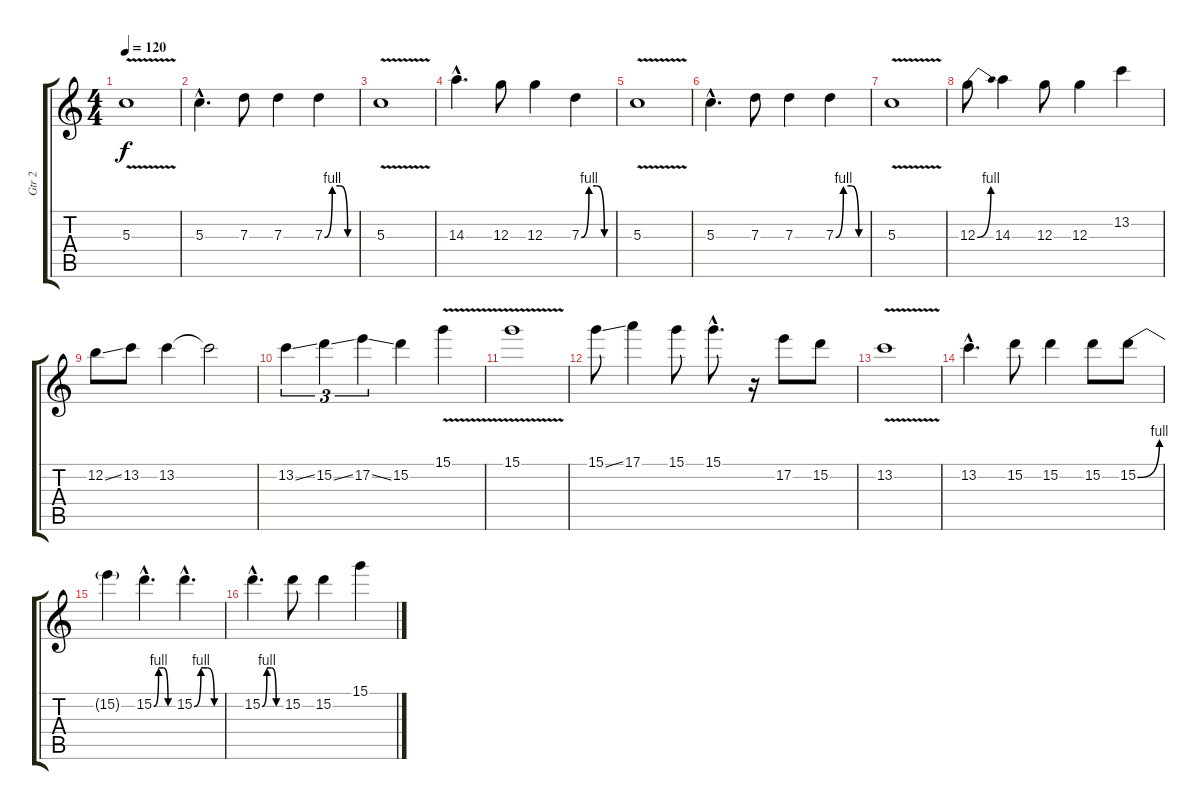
\track ("Gtr 2" "Gtr 2") {instrument overdrivenguitar}
\staff {score tabs}
\tuning (E4 B3 G3 D3 A2 E2) {hide}
\ts (4 4)
\tempo 120
\clef g2
\ks c
5.3{v}.1{dy f} |
5.3{hac}.4{d} 7.3.8 7.3.4 7.3{be (custom 0 0 15 4 30 4 45 0 60 0)}.4 |
5.3{v}.1 |
14.3{hac}.4{d} 12.3.8 12.3.4 7.3{be (custom 0 0 15 4 30 4 45 0 60 0)}.4 |
5.3{v}.1 |
5.3{hac}.4{d} 7.3.8 7.3.4 7.3{be (custom 0 0 15 4 30 4 45 0 60 0)}.4 |
5.3{v}.1 |
12.3{be (bend 0 0 60 4)}.8 14.3.4 12.3.8 12.3.4 13.2.4 |
12.2{ss}.8 13.2.8 13.2.4 13.2{t}.2 |
13.2{ss}.4{tu (3 2)} 15.2{ss}.4{tu (3 2)} 17.2{ss}.4{tu (3 2)} 15.2.4 15.1{v}.4 |
15.1{v}.1 |
15.1{ss}.8 17.1.4 15.1.8 15.1{hac}.8{d} r.16 17.2.8 15.2.8 |
13.2{v}.1 |
13.2{hac}.4{d} 15.2.8 15.2.4 15.2.8 15.2{be (bend 0 0 60 4)}.8 |
15.2{t}.4 15.2{be (custom 0 0 15 4 30 4 45 0 60 0) hac}.4{d} 15.2{be (custom 0 0 15 4 30 4 45 0 60 0) hac}.4{d} |
15.2{be (custom 0 0 15 4 30 4 45 0 60 0) hac}.4{d} 15.2.8 15.2.4 15.1.4
